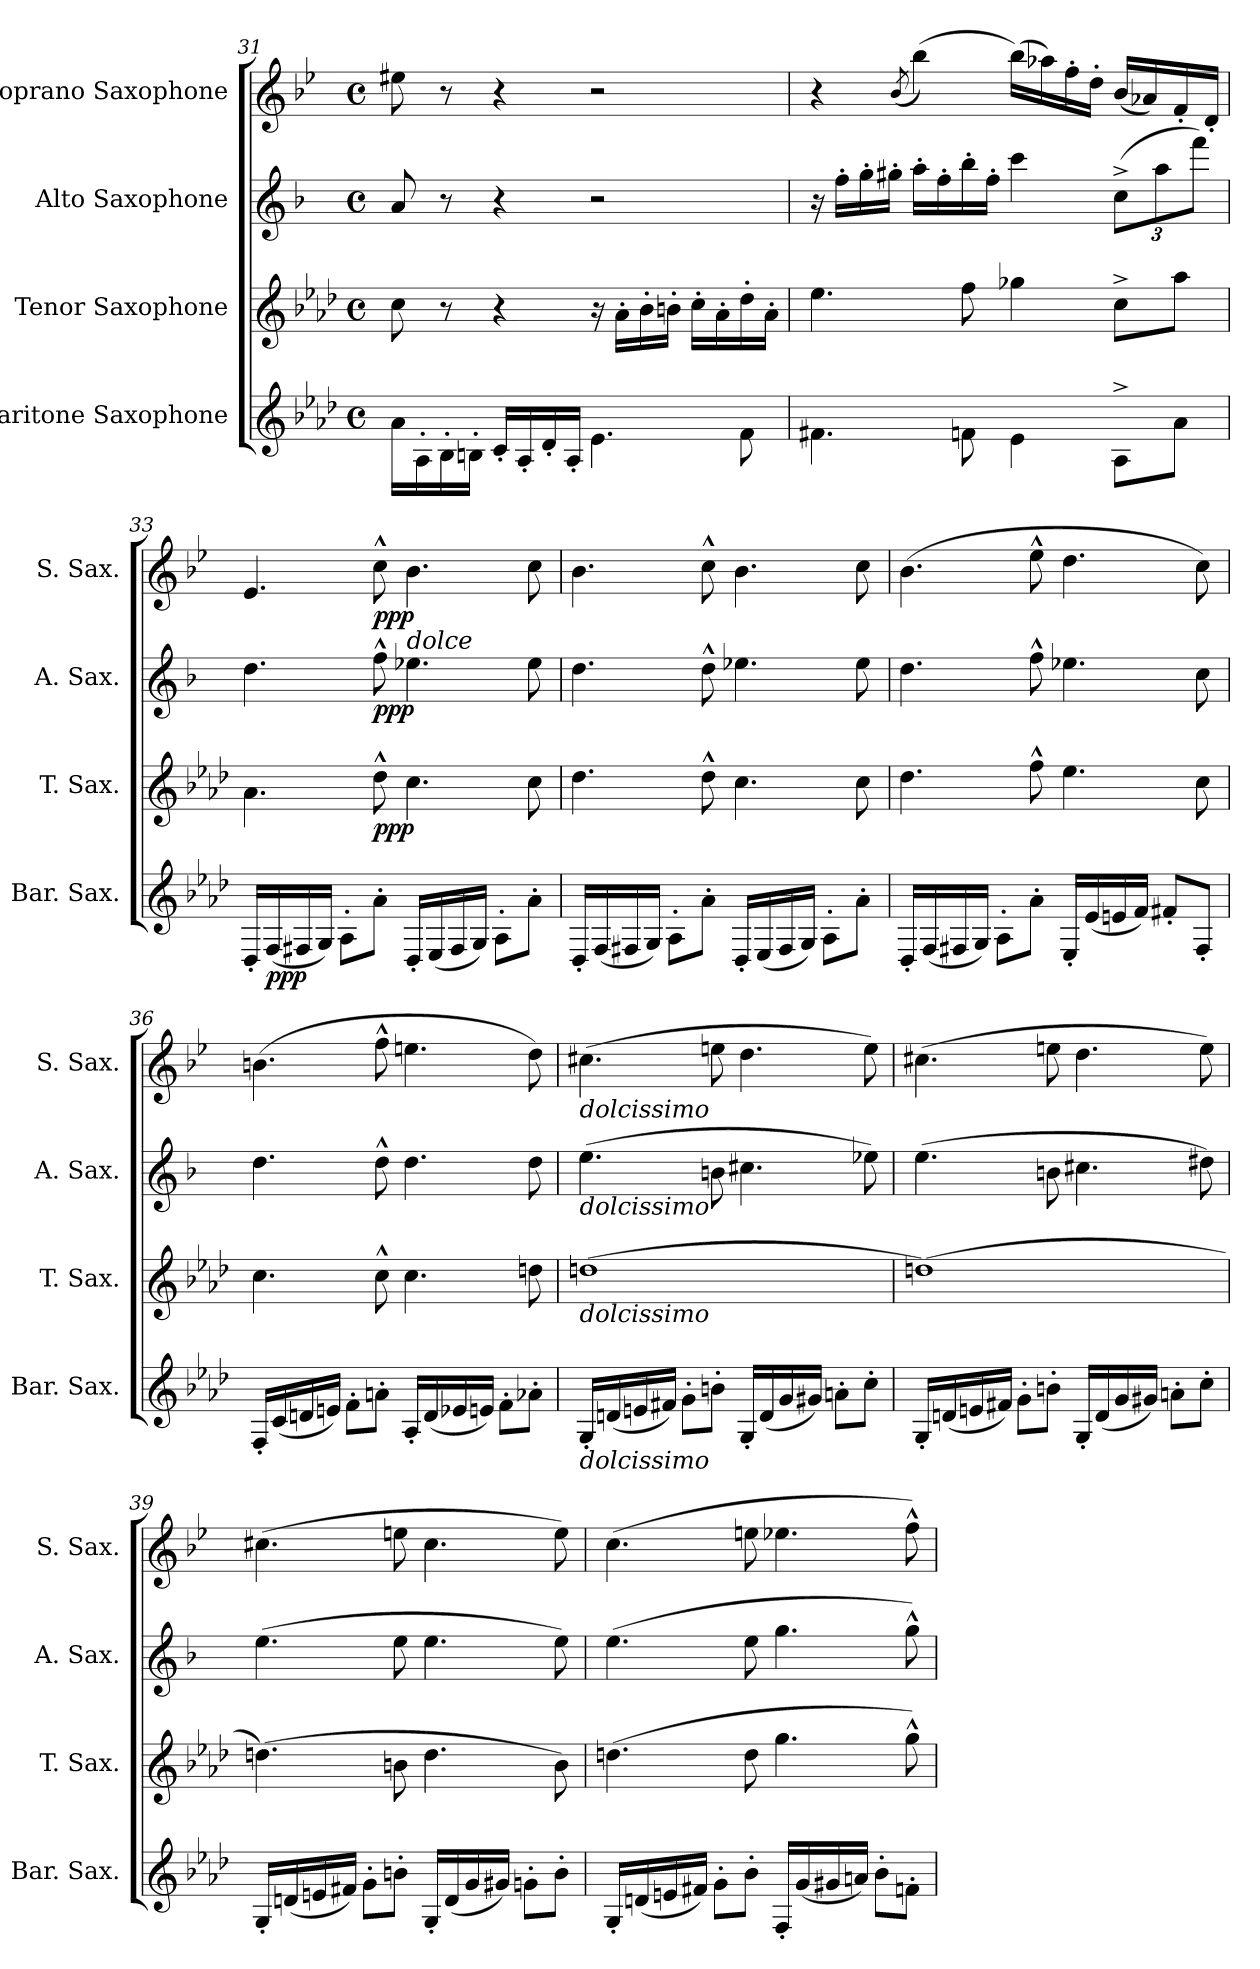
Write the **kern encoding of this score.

**kern	**dynam	**kern	**dynam	**kern	**dynam	**kern	**dynam
*part4	*part4	*part3	*part3	*part2	*part2	*part1	*part1
*staff4	*staff4	*staff3	*staff3	*staff2	*staff2	*staff1	*staff1
*I"Baritone Saxophone	*	*I"Tenor Saxophone	*	*I"Alto Saxophone	*	*I"Soprano Saxophone	*
*I'Bar. Sax.	*	*I'T. Sax.	*	*I'A. Sax.	*	*I'S. Sax.	*
*clefG2	*	*clefG2	*	*clefG2	*	*clefG2	*
*ITrd12c21	*	*ITrd8c14	*	*ITrd5c9	*	*ITrd1c2	*
*k[b-e-a-d-]	*	*k[b-e-a-d-]	*	*k[b-e-a-d-]	*	*k[b-e-a-d-]	*
*M4/4	*	*M4/4	*	*M4/4	*	*M4/4	*
*met(c)	*	*met(c)	*	*met(c)	*	*met(c)	*
=31	=31	=31	=31	=31	=31	=31	=31
16A-\LL	.	8c\	.	8c/	.	8dd#X\	.
16AA-'\	.	.	.	.	.	.	.
16BB-'\	.	8r	.	8r	.	8r	.
16BBn'\JJ	.	.	.	.	.	.	.
16C'/LL	.	4r	.	4r	.	4r	.
16AA-'/	.	.	.	.	.	.	.
16D-'/	.	.	.	.	.	.	.
16AA-'/JJ	.	.	.	.	.	.	.
4.E-\	.	16r	.	2r	.	2r	.
.	.	16A-'\LL	.	.	.	.	.
.	.	16B-'\	.	.	.	.	.
.	.	16Bn'\JJ	.	.	.	.	.
.	.	16c'\LL	.	.	.	.	.
.	.	16A-'\	.	.	.	.	.
8F\	.	16d-'\	.	.	.	.	.
.	.	16A-'\JJ	.	.	.	.	.
!!LO:LB:g=z
=32	=32	=32	=32	=32	=32	=32	=32
4.F#X\	.	4.e-\	.	16r	.	4r	.
.	.	.	.	16a-'\LL	.	.	.
.	.	.	.	16b-'\	.	.	.
.	.	.	.	16bn'\JJ	.	.	.
.	.	.	.	.	.	(<8qa-/	.
.	.	.	.	16cc'\LL	.	(>4aa-\)	.
.	.	.	.	16a-'\	.	.	.
8Fn\	.	8f\	.	16dd-'\	.	.	.
.	.	.	.	16a-'\JJ	.	.	.
4E-\	.	4g-X\	.	4ee-\	.	(>16aa-\LL)	.
.	.	.	.	.	.	16gg-X\)	.
.	.	.	.	.	.	16ee-'\	.
.	.	.	.	.	.	16cc'\JJ	.
*	*	*	*	*Xbrackettup	*	*	*
8AA-^\L	.	8c^\L	.	(>12e-^\L	.	(<16a-/LL	.
.	.	.	.	.	.	16g-X/)	.
.	.	.	.	12cc\	.	.	.
8A-\J	.	8a-\J	.	.	.	16e-'/	.
.	.	.	.	12aa-\J)	.	.	.
.	.	.	.	.	.	16c'/JJ	.
=33	=33	=33	=33	=33	=33	=33	=33
16DD-'/LL	.	4.A-\	.	4.f\	.	4.d-/	.
!	!LO:DY:b	!	!	!	!	!	!
(<16FF/	ppp	.	.	.	.	.	.
16FF#X/	.	.	.	.	.	.	.
16GG/JJ)	.	.	.	.	.	.	.
8AA-'\L	.	.	.	.	.	.	.
!	!	!	!LO:DY:b	!	!LO:DY:b	!	!LO:DY:b
8A-'\J	.	8d-^^\	ppp	8a-^^\	ppp	8b-^^\	ppp
!	!	!	!	!	!	!LO:TX:b:i:t=dolce	!
16DD-'/LL	.	4.c\	.	4.g-X\	.	4.a-\	.
(<16EE-/	.	.	.	.	.	.	.
16FF#/	.	.	.	.	.	.	.
16GG/JJ)	.	.	.	.	.	.	.
8AA-'\L	.	.	.	.	.	.	.
8A-'\J	.	8c\	.	8g-\	.	8b-\	.
!!LO:LB:g=z
=34	=34	=34	=34	=34	=34	=34	=34
16DD-'/LL	.	4.d-\	.	4.f\	.	4.a-\	.
(<16FF/	.	.	.	.	.	.	.
16FF#X/	.	.	.	.	.	.	.
16GG/JJ)	.	.	.	.	.	.	.
8AA-'\L	.	.	.	.	.	.	.
8A-'\J	.	8d-^^\	.	8f^^\	.	8b-^^\	.
16DD-'/LL	.	4.c\	.	4.g-X\	.	4.a-\	.
(<16EE-/	.	.	.	.	.	.	.
16FF#/	.	.	.	.	.	.	.
16GG/JJ)	.	.	.	.	.	.	.
8AA-'\L	.	.	.	.	.	.	.
8A-'\J	.	8c\	.	8g-\	.	8b-\	.
=35	=35	=35	=35	=35	=35	=35	=35
16DD-'/LL	.	4.d-\	.	4.f\	.	(>4.a-\	.
(<16FF/	.	.	.	.	.	.	.
16FF#X/	.	.	.	.	.	.	.
16GG/JJ)	.	.	.	.	.	.	.
8AA-'\L	.	.	.	.	.	.	.
8A-'\J	.	8f^^\	.	8a-^^\	.	8dd-^^\	.
16EE-'/LL	.	4.e-\	.	4.g-X\	.	4.cc\	.
(<16E-/	.	.	.	.	.	.	.
16En/	.	.	.	.	.	.	.
16F/JJ)	.	.	.	.	.	.	.
8F#X'/L	.	.	.	.	.	.	.
8FF#'/J	.	8c\	.	8e-\	.	8b-\)	.
!!LO:PB:g=z
=36	=36	=36	=36	=36	=36	=36	=36
16FF'/LL	.	4.c\	.	4.f\	.	(>4.an\	.
(<16C/	.	.	.	.	.	.	.
16Dn/	.	.	.	.	.	.	.
16En/JJ)	.	.	.	.	.	.	.
8F'\L	.	.	.	.	.	.	.
8An'\J	.	8c^^\	.	8f^^\	.	8ee-^^\	.
16AA-'/LL	.	4.c\	.	4.f\	.	4.ddn\	.
(<16D/	.	.	.	.	.	.	.
16E-X/	.	.	.	.	.	.	.
16En/JJ)	.	.	.	.	.	.	.
8F'\L	.	.	.	.	.	.	.
8A-X'\J	.	8dn\	.	8f\	.	8cc\)	.
=37	=37	=37	=37	=37	=37	=37	=37
!	!	!	!	!	!	!LO:TX:b:i:t=dolcissimo	!
!	!	!	!	!LO:TX:b:i:t=dolcissimo	!	!	!
!	!	!LO:TX:b:i:t=dolcissimo	!	!	!	!	!
!LO:TX:b:i:t=dolcissimo	!	!	!	!	!	!	!
16GG'/LL	.	(>1dn	.	(>4.g\	.	(>4.bn\	.
(<16Dn/	.	.	.	.	.	.	.
16En/	.	.	.	.	.	.	.
16F#X/JJ)	.	.	.	.	.	.	.
8G'\L	.	.	.	.	.	.	.
8Bn'\J	.	.	.	8dn\	.	8ddn\	.
16GG'/LL	.	.	.	4.en\	.	4.cc\	.
(<16D/	.	.	.	.	.	.	.
16G/	.	.	.	.	.	.	.
16G#X/JJ)	.	.	.	.	.	.	.
8An'\L	.	.	.	.	.	.	.
8c'\J	.	.	.	8g-X\)	.	8dd\)	.
!!LO:LB:g=z
=38	=38	=38	=38	=38	=38	=38	=38
16GG'/LL	.	(>1dn)	.	(>4.g\	.	(>4.bn\	.
(<16Dn/	.	.	.	.	.	.	.
16En/	.	.	.	.	.	.	.
16F#X/JJ)	.	.	.	.	.	.	.
8G'\L	.	.	.	.	.	.	.
8Bn'\J	.	.	.	8dn\	.	8ddn\	.
16GG'/LL	.	.	.	4.en\	.	4.cc\	.
(<16D/	.	.	.	.	.	.	.
16G/	.	.	.	.	.	.	.
16G#X/JJ)	.	.	.	.	.	.	.
8An'\L	.	.	.	.	.	.	.
8c'\J	.	.	.	8f#X\)	.	8dd\)	.
=39	=39	=39	=39	=39	=39	=39	=39
16GG'/LL	.	(>4.dn\)	.	(>4.g\	.	(>4.bn\	.
(<16Dn/	.	.	.	.	.	.	.
16En/	.	.	.	.	.	.	.
16F#X/JJ)	.	.	.	.	.	.	.
8G'\L	.	.	.	.	.	.	.
8Bn'\J	.	8Bn\	.	8g\	.	8ddn\	.
16GG'/LL	.	4.d\	.	4.g\	.	4.b\	.
(<16D/	.	.	.	.	.	.	.
16G/	.	.	.	.	.	.	.
16G#X/JJ)	.	.	.	.	.	.	.
8Gn'\L	.	.	.	.	.	.	.
8B'\J	.	8B\)	.	8g\)	.	8dd\)	.
!!LO:LB:g=z
=40	=40	=40	=40	=40	=40	=40	=40
16GG'/LL	.	(>4.dn\	.	(>4.g\	.	(>4.b-\	.
(<16Dn/	.	.	.	.	.	.	.
16En/	.	.	.	.	.	.	.
16F#X/JJ)	.	.	.	.	.	.	.
8G'\L	.	.	.	.	.	.	.
8B-'\J	.	8d\	.	8g\	.	8ddn\	.
16FF'/LL	.	4.g\	.	4.b-\	.	4.dd-X\	.
(<16G/	.	.	.	.	.	.	.
16G#X/	.	.	.	.	.	.	.
16An/JJ)	.	.	.	.	.	.	.
8B-'\L	.	.	.	.	.	.	.
8Fn'\J	.	8g^^\)	.	8b-^^\)	.	8ee-^^\)	.
=	=	=	=	=	=	=	=
*-	*-	*-	*-	*-	*-	*-	*-
